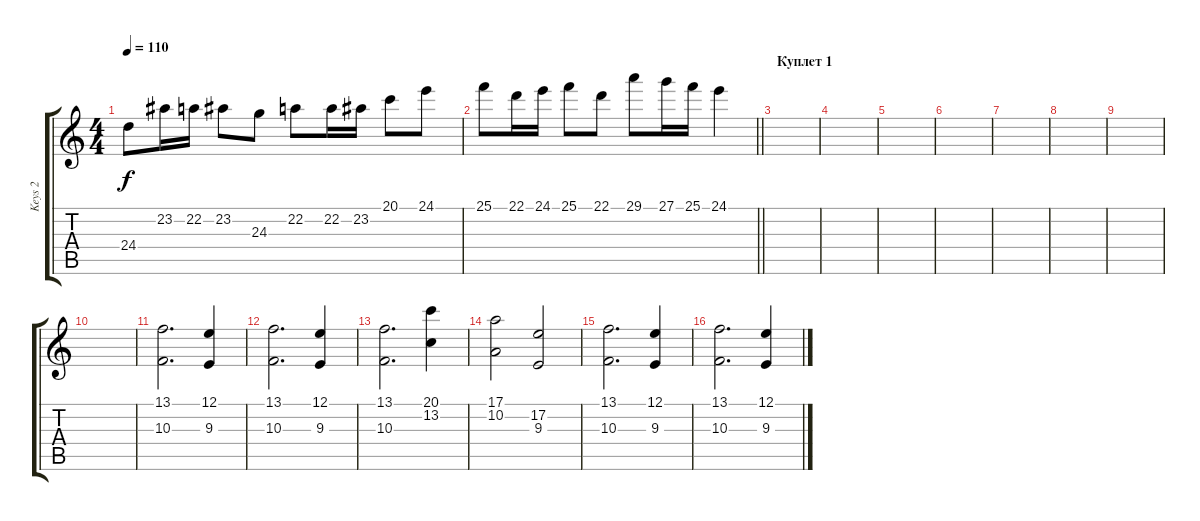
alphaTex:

\track ("Keys 2" "Keys 2") {instrument stringensemble1}
\staff {score tabs}
\tuning (E4 B3 G3 D3 A2 E2) {hide}
\ts (4 4)
\tempo 110
\clef g2
\ks c
24.4.8{dy f} 23.2.16 22.2.16 23.2.8 24.3.8 22.2.8 22.2.16 23.2.16 20.1.8 24.1.8 |
\barLineRight lightlight
25.1.8 22.1.16 24.1.16 25.1.8 22.1.8 29.1.8 27.1.16 25.1.16 24.1.4 |
\section ("" "Куплет 1")
|
|
|
|
|
|
|
|
(13.1 10.3).2{d} (12.1 9.3).4 |
(13.1 10.3).2{d} (12.1 9.3).4 |
(13.1 10.3).2{d} (20.1 13.2).4 |
(17.1 10.2).2 (17.2 9.3).2 |
(13.1 10.3).2{d} (12.1 9.3).4 |
(13.1 10.3).2{d} (12.1 9.3).4
